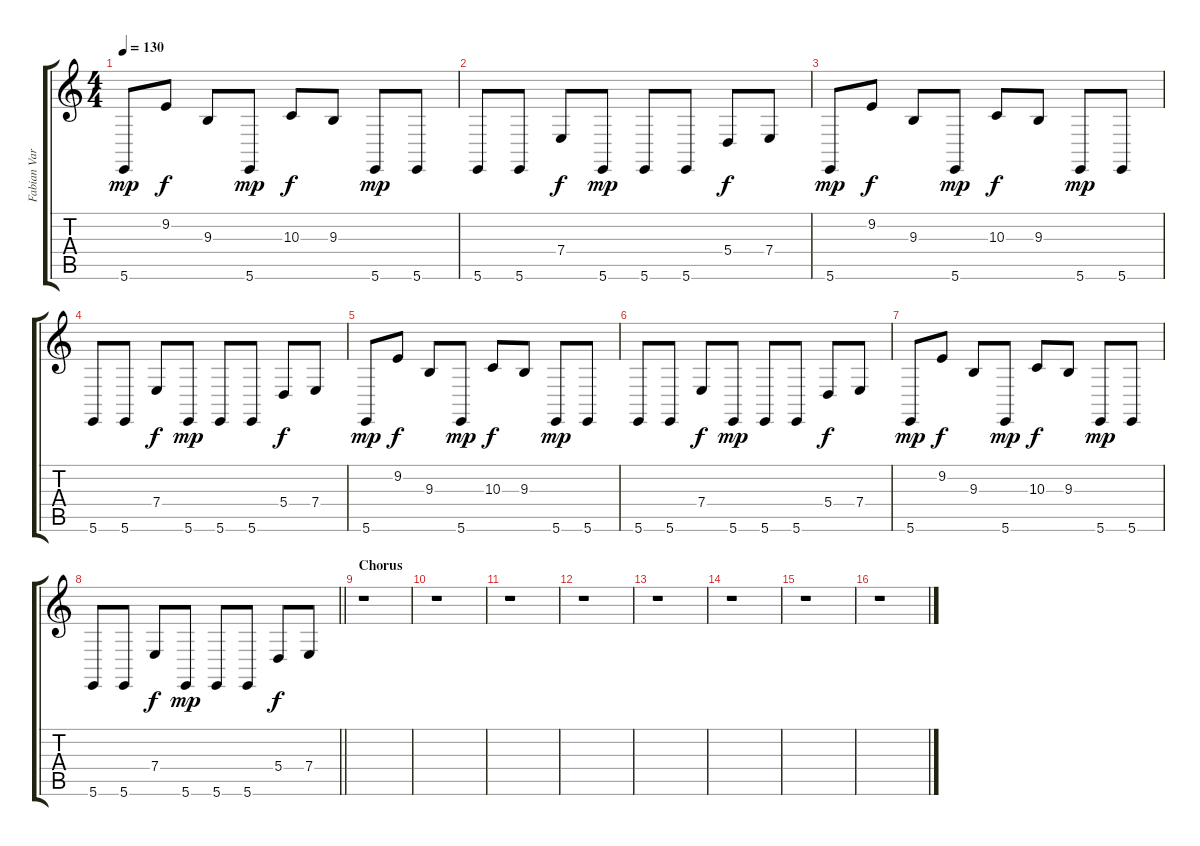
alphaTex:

\track ("Fabian Varesi" "Fabian Var") {instrument lead1square}
\staff {score tabs}
\tuning (B3 G3 D3 A2 E2 B1) {hide}
\ts (4 4)
\tempo 130
\clef g2
\ks c
5.6.8{dy mp} 9.2.8{dy f} 9.3.8 5.6.8{dy mp} 10.3.8{dy f} 9.3.8 5.6.8{dy mp} 5.6.8 |
5.6.8 5.6.8 7.4.8{dy f} 5.6.8{dy mp} 5.6.8 5.6.8 5.4.8{dy f} 7.4.8 |
5.6.8{dy mp} 9.2.8{dy f} 9.3.8 5.6.8{dy mp} 10.3.8{dy f} 9.3.8 5.6.8{dy mp} 5.6.8 |
5.6.8 5.6.8 7.4.8{dy f} 5.6.8{dy mp} 5.6.8 5.6.8 5.4.8{dy f} 7.4.8 |
5.6.8{dy mp} 9.2.8{dy f} 9.3.8 5.6.8{dy mp} 10.3.8{dy f} 9.3.8 5.6.8{dy mp} 5.6.8 |
5.6.8 5.6.8 7.4.8{dy f} 5.6.8{dy mp} 5.6.8 5.6.8 5.4.8{dy f} 7.4.8 |
5.6.8{dy mp} 9.2.8{dy f} 9.3.8 5.6.8{dy mp} 10.3.8{dy f} 9.3.8 5.6.8{dy mp} 5.6.8 |
\barLineRight lightlight
5.6.8 5.6.8 7.4.8{dy f} 5.6.8{dy mp} 5.6.8 5.6.8 5.4.8{dy f} 7.4.8 |
\section ("" "Chorus")
r.1 |
r.1 |
r.1 |
r.1 |
r.1 |
r.1 |
r.1 |
r.1
